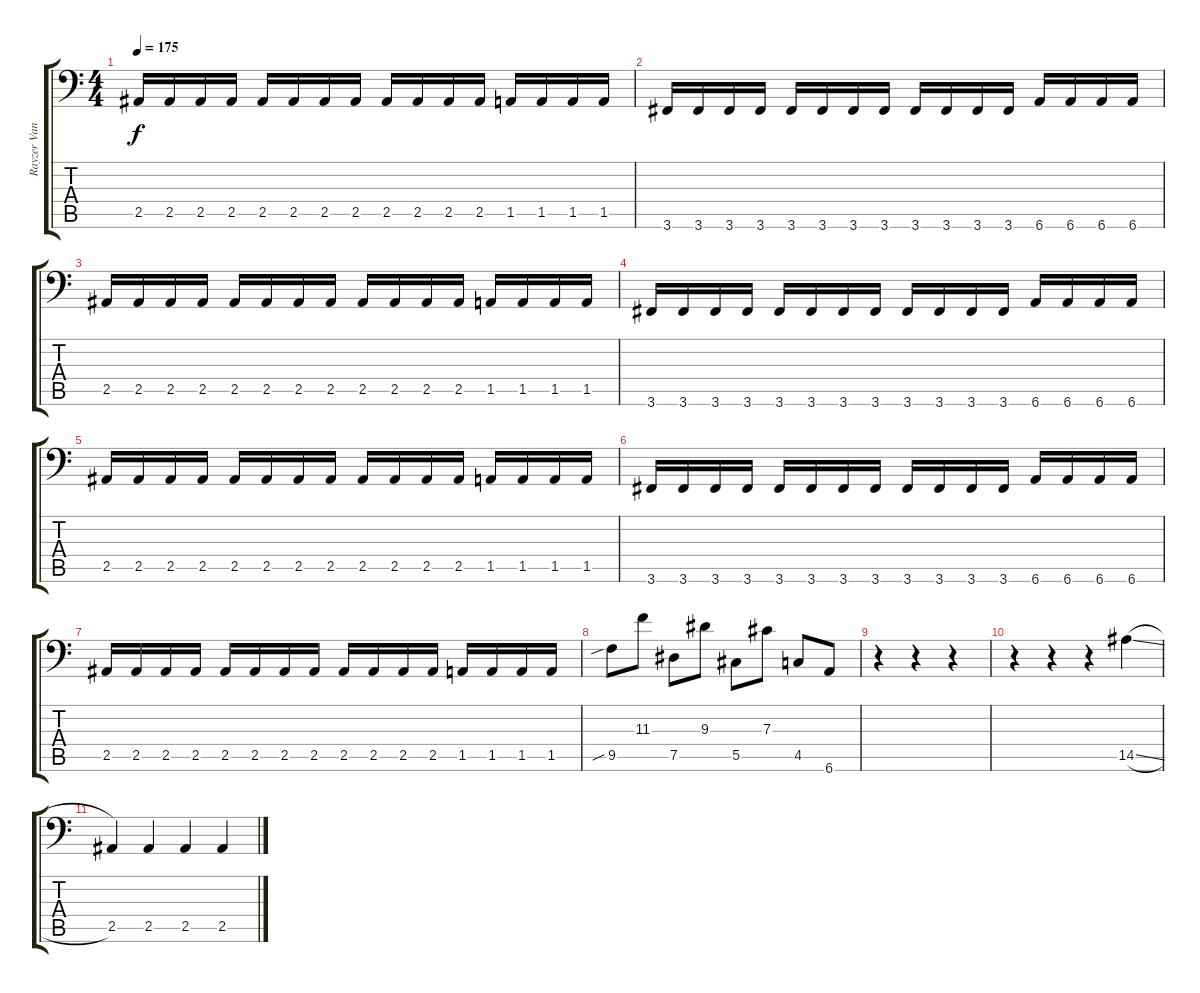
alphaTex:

\track ("Rayzer Van Demon" "Rayzer Van") {instrument electricbassfinger}
\staff {score tabs}
\tuning (Eb3 Bb2 Gb2 Db2 Ab1 Eb1) {hide}
\ts (4 4)
\tempo 175
\clef f4
\ks c
2.5.16{dy f} 2.5.16 2.5.16 2.5.16 2.5.16 2.5.16 2.5.16 2.5.16 2.5.16 2.5.16 2.5.16 2.5.16 1.5.16 1.5.16 1.5.16 1.5.16 |
3.6.16 3.6.16 3.6.16 3.6.16 3.6.16 3.6.16 3.6.16 3.6.16 3.6.16 3.6.16 3.6.16 3.6.16 6.6.16 6.6.16 6.6.16 6.6.16 |
2.5.16 2.5.16 2.5.16 2.5.16 2.5.16 2.5.16 2.5.16 2.5.16 2.5.16 2.5.16 2.5.16 2.5.16 1.5.16 1.5.16 1.5.16 1.5.16 |
3.6.16 3.6.16 3.6.16 3.6.16 3.6.16 3.6.16 3.6.16 3.6.16 3.6.16 3.6.16 3.6.16 3.6.16 6.6.16 6.6.16 6.6.16 6.6.16 |
2.5.16 2.5.16 2.5.16 2.5.16 2.5.16 2.5.16 2.5.16 2.5.16 2.5.16 2.5.16 2.5.16 2.5.16 1.5.16 1.5.16 1.5.16 1.5.16 |
3.6.16 3.6.16 3.6.16 3.6.16 3.6.16 3.6.16 3.6.16 3.6.16 3.6.16 3.6.16 3.6.16 3.6.16 6.6.16 6.6.16 6.6.16 6.6.16 |
2.5.16 2.5.16 2.5.16 2.5.16 2.5.16 2.5.16 2.5.16 2.5.16 2.5.16 2.5.16 2.5.16 2.5.16 1.5.16 1.5.16 1.5.16 1.5.16 |
9.5{sib}.8 11.3.8 7.5.8 9.3.8 5.5.8 7.3.8 4.5.8 6.6.8 |
r.4 r.4 r.4 |
r.4 r.4 r.4 14.5{sl}.4 |
2.5.4 2.5.4 2.5.4 2.5.4
